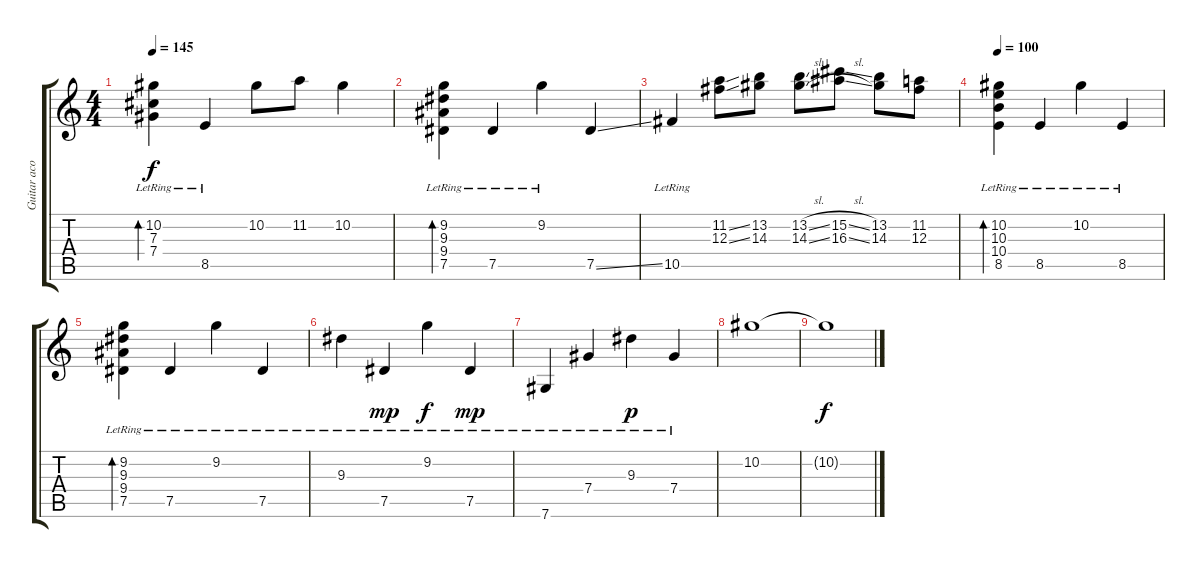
\track ("Guitar acoustic [Daron]" "Guitar aco") {instrument electricguitarjazz}
\staff {score tabs}
\tuning (Eb4 Bb3 Gb3 Db3 Ab2 Db2) {hide}
\ts (4 4)
\tempo 145
\clef g2
\ks c
(10.2 7.3{lr} 7.4{lr}).4{bd 240 dy f} 8.5{lr}.4 10.2.8 11.2.8 10.2.4 |
(9.2{lr} 9.3{lr} 9.4{lr} 7.5).4{bd 240} 7.5{lr}.4 9.2{lr}.4 7.5{ss}.4 |
10.5{lr}.4 (11.2{ss} 12.3{ss}).8 (13.2 14.3).8 (13.2{sl} 14.3{sl}).8 (15.2{sl} 16.3{sl}).8 (13.2 14.3).8 (11.2 12.3).8 |
\tempo 100
(10.2{lr} 10.3{lr} 10.4{lr} 8.5).4{bd 240} 8.5{lr}.4 10.2{lr}.4 8.5{lr}.4 |
(9.2{lr} 9.3{lr} 9.4{lr} 7.5).4{bd 240} 7.5{lr}.4 9.2{lr}.4 7.5{lr}.4 |
9.3{lr}.4 7.5{lr}.4{dy mp} 9.2{lr}.4{dy f} 7.5{lr}.4{dy mp} |
7.6{lr}.4 7.4{lr}.4 9.3{lr}.4{dy p} 7.4{lr}.4 |
10.2.1 |
10.2{t}.1{dy f}
